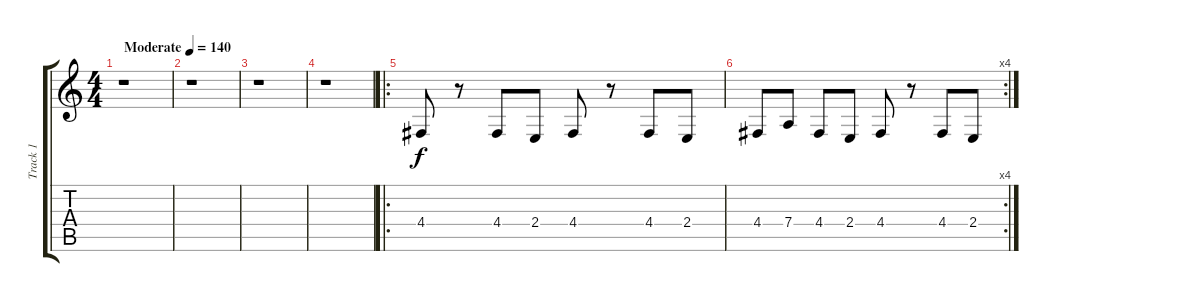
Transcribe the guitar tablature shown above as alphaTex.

\track ("Track 1" "Track 1") {instrument tenorsax}
\staff {score tabs}
\tuning (E4 B3 G3 D3 A2 E2) {hide}
\ts (4 4)
\tempo (140 "Moderate")
\clef g2
\ks c
r.1{dy f instrument tenorsax} |
r.1 |
r.1 |
r.1 |
\ro
4.4.8 r.8 4.4.8 2.4.8 4.4.8 r.8 4.4.8 2.4.8 |
\rc 4
4.4.8 7.4.8 4.4.8 2.4.8 4.4.8 r.8 4.4.8 2.4.8
